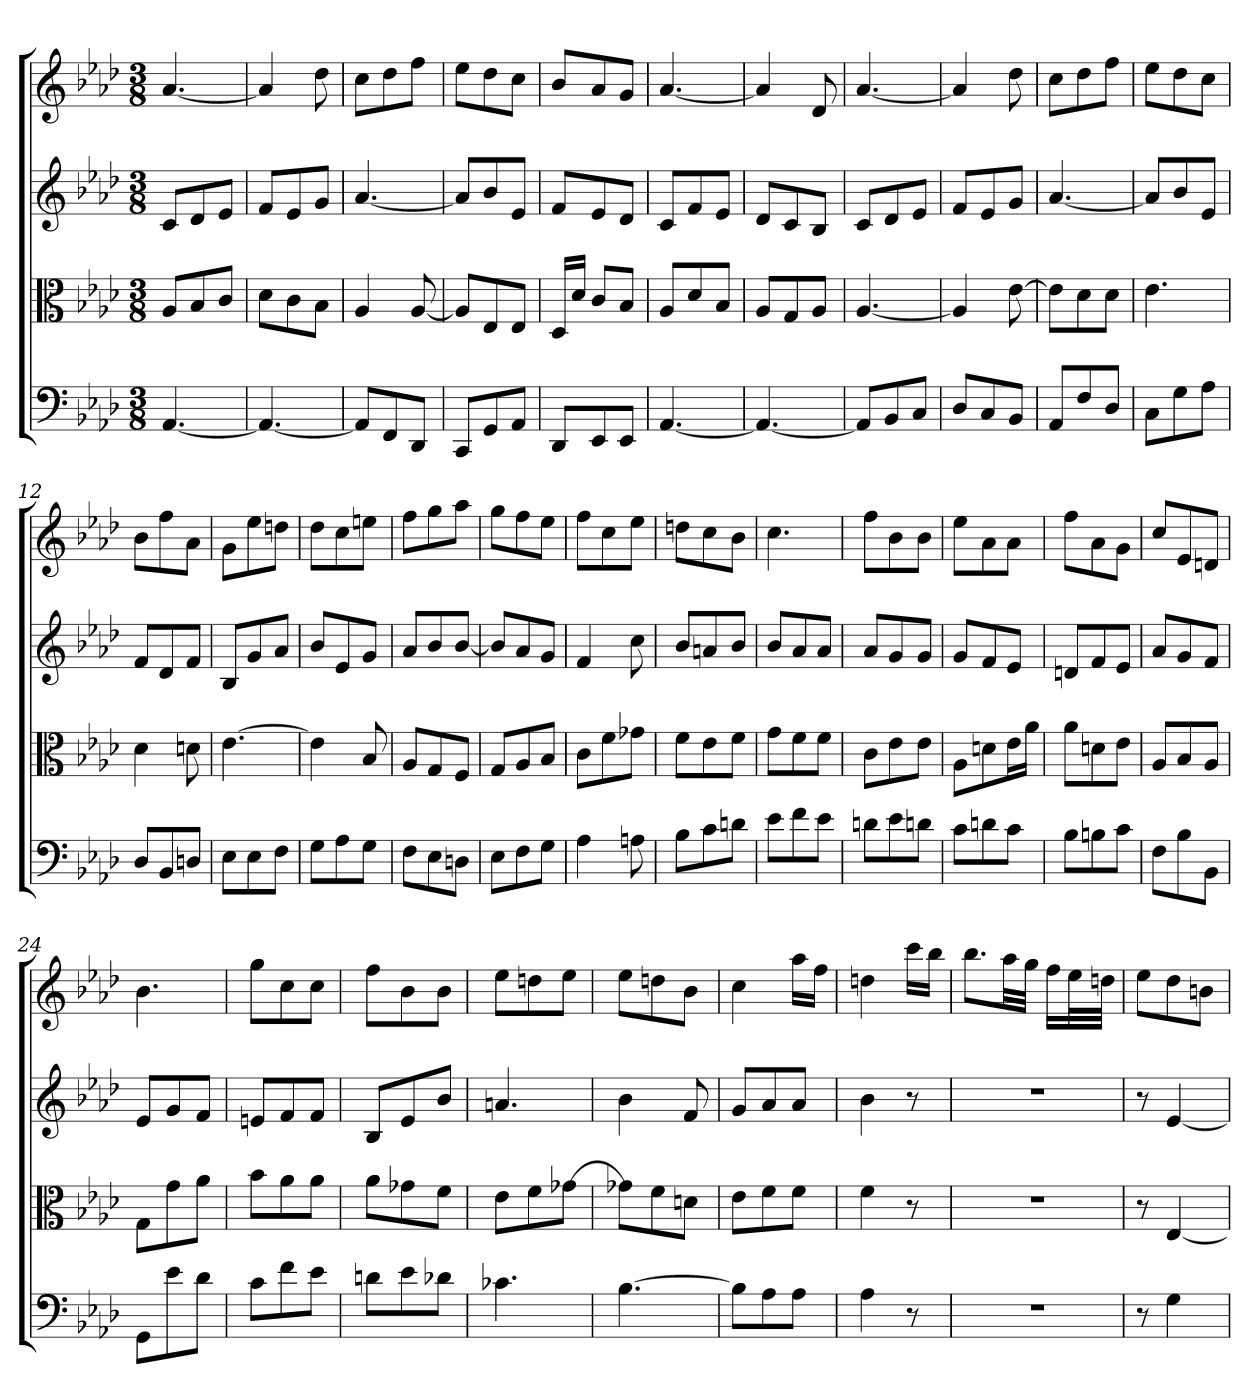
**kern	**kern	**kern	**kern
*part4	*part3	*part2	*part1
*staff4	*staff3	*staff2	*staff1
*clefF4	*clefC3	*clefG2	*clefG2
*k[b-e-a-d-]	*k[b-e-a-d-]	*k[b-e-a-d-]	*k[b-e-a-d-]
*M3/8	*M3/8	*M3/8	*M3/8
=1	=1	=1	=1
[4.AA-/	8A-/L	8c/L	[4.a-/
.	8B-/	8d-/	.
.	8c/J	8e-/J	.
=2	=2	=2	=2
4.AA-/_	8d-\L	8f/L	4a-/]
.	8c\	8e-/	.
.	8B-\J	8g/J	8dd-\
=3	=3	=3	=3
8AA-/L]	4A-/	[4.a-/	8cc\L
8FF/	.	.	8dd-\
8DD-/J	[8A-/	.	8ff\J
=4	=4	=4	=4
8CC/L	8A-/L]	8a-/L]	8ee-\L
8GG/	8E-/	8b-/	8dd-\
8AA-/J	8E-/J	8e-/J	8cc\J
=5	=5	=5	=5
8DD-/L	16D-/LL	8f/L	8b-/L
.	16d-/JJ	.	.
8EE-/	8c/L	8e-/	8a-/
8EE-/J	8B-/J	8d-/J	8g/J
=6	=6	=6	=6
[4.AA-/	8A-/L	8c/L	[4.a-/
.	8d-/	8f/	.
.	8B-/J	8e-/J	.
=7	=7	=7	=7
4.AA-/_	8A-/L	8d-/L	4a-/]
.	8G/	8c/	.
.	8A-/J	8B-/J	8d-/
=8	=8	=8	=8
8AA-/L]	[4.A-/	8c/L	[4.a-/
8BB-/	.	8d-/	.
8C/J	.	8e-/J	.
=9	=9	=9	=9
8D-/L	4A-/]	8f/L	4a-/]
8C/	.	8e-/	.
8BB-/J	[8e-\	8g/J	8dd-\
=10	=10	=10	=10
8AA-/L	8e-\L]	[4.a-/	8cc\L
8F/	8d-\	.	8dd-\
8D-/J	8d-\J	.	8ff\J
=11	=11	=11	=11
8C\L	4.e-\	8a-/L]	8ee-\L
8G\	.	8b-/	8dd-\
8A-\J	.	8e-/J	8cc\J
=12	=12	=12	=12
8D-/L	4d-\	8f/L	8b-\L
8BB-/	.	8d-/	8ff\
8Dn/J	8dn\	8f/J	8a-\J
=13	=13	=13	=13
8E-\L	[4.e-\	8B-/L	8g\L
8E-\	.	8g/	8ee-\
8F\J	.	8a-/J	8ddn\J
=14	=14	=14	=14
8G\L	4e-\]	8b-/L	8dd-\L
8A-\	.	8e-/	8cc\
8G\J	8B-/	8g/J	8een\J
=15	=15	=15	=15
8F\L	8A-/L	8a-/L	8ff\L
8E-\	8G/	8b-/	8gg\
8Dn\J	8F/J	[8b-/J	8aa-\J
=16	=16	=16	=16
8E-\L	8G/L	8b-/L]	8gg\L
8F\	8A-/	8a-/	8ff\
8G\J	8B-/J	8g/J	8ee-\J
=17	=17	=17	=17
4A-\	8c\L	4f/	8ff\L
.	8f\	.	8cc\
8An\	8g-X\J	8cc\	8ee-\J
=18	=18	=18	=18
8B-\L	8f\L	8b-/L	8ddn\L
8c\	8e-\	8an/	8cc\
8dn\J	8f\J	8b-/J	8b-\J
=19	=19	=19	=19
8e-\L	8g\L	8b-/L	4.cc\
8f\	8f\	8a-/	.
8e-\J	8f\J	8a-/J	.
=20	=20	=20	=20
8dn\L	8c\L	8a-/L	8ff\L
8e-\	8e-\	8g/	8b-\
8dn\J	8e-\J	8g/J	8b-\J
=21	=21	=21	=21
8c\L	8A-\L	8g/L	8ee-\L
8dn\	8dn\	8f/	8a-\
8c\J	16e-\L	8e-/J	8a-\J
.	16a-\JJ	.	.
=22	=22	=22	=22
8B-\L	8a-\L	8dn/L	8ff\L
8Bn\	8dn\	8f/	8a-\
8c\J	8e-\J	8e-/J	8g\J
=23	=23	=23	=23
8F\L	8A-/L	8a-/L	8cc/L
8B-\	8B-/	8g/	8e-/
8BB-\J	8A-/J	8f/J	8dn/J
=24	=24	=24	=24
8GG\L	8G\L	8e-/L	4.b-\
8e-\	8g\	8g/	.
8d-\J	8a-\J	8f/J	.
=25	=25	=25	=25
8c\L	8b-\L	8en/L	8gg\L
8f\	8a-\	8f/	8cc\
8e-\J	8a-\J	8f/J	8cc\J
=26	=26	=26	=26
8dn\L	8a-\L	8B-/L	8ff\L
8e-\	8g-X\	8e-/	8b-\
8d-X\J	8f\J	8b-/J	8b-\J
=27	=27	=27	=27
4.c-X\	8e-\L	4.an/	8ee-\L
.	8f\	.	8ddn\
.	[8g-X\J	.	8ee-\J
=28	=28	=28	=28
[4.B-\	8g-X\L]	4b-\	8ee-\L
.	8f\	.	8ddn\
.	8dn\J	8f/	8b-\J
=29	=29	=29	=29
8B-\L]	8e-\L	8g/L	4cc\
8A-\	8f\	8a-/	.
8A-\J	8f\J	8a-/J	16aa-\LL
.	.	.	16ff\JJ
=30	=30	=30	=30
4A-\	4f\	4b-\	4ddn\
8r	8r	8r	16ccc\LL
.	.	.	16bb-\JJ
=31	=31	=31	=31
4.r	4.r	4.r	8.bb-\L
.	.	.	32aa-\LL
.	.	.	32gg\JJJ
.	.	.	16ff\LL
.	.	.	32ee-\L
.	.	.	32ddn\JJJ
=32	=32	=32	=32
8r	8r	8r	8ee-\L
4G\	[4E-/	[4e-/	8dd-\
.	.	.	8bn\J
=	=	=	=
*-	*-	*-	*-
